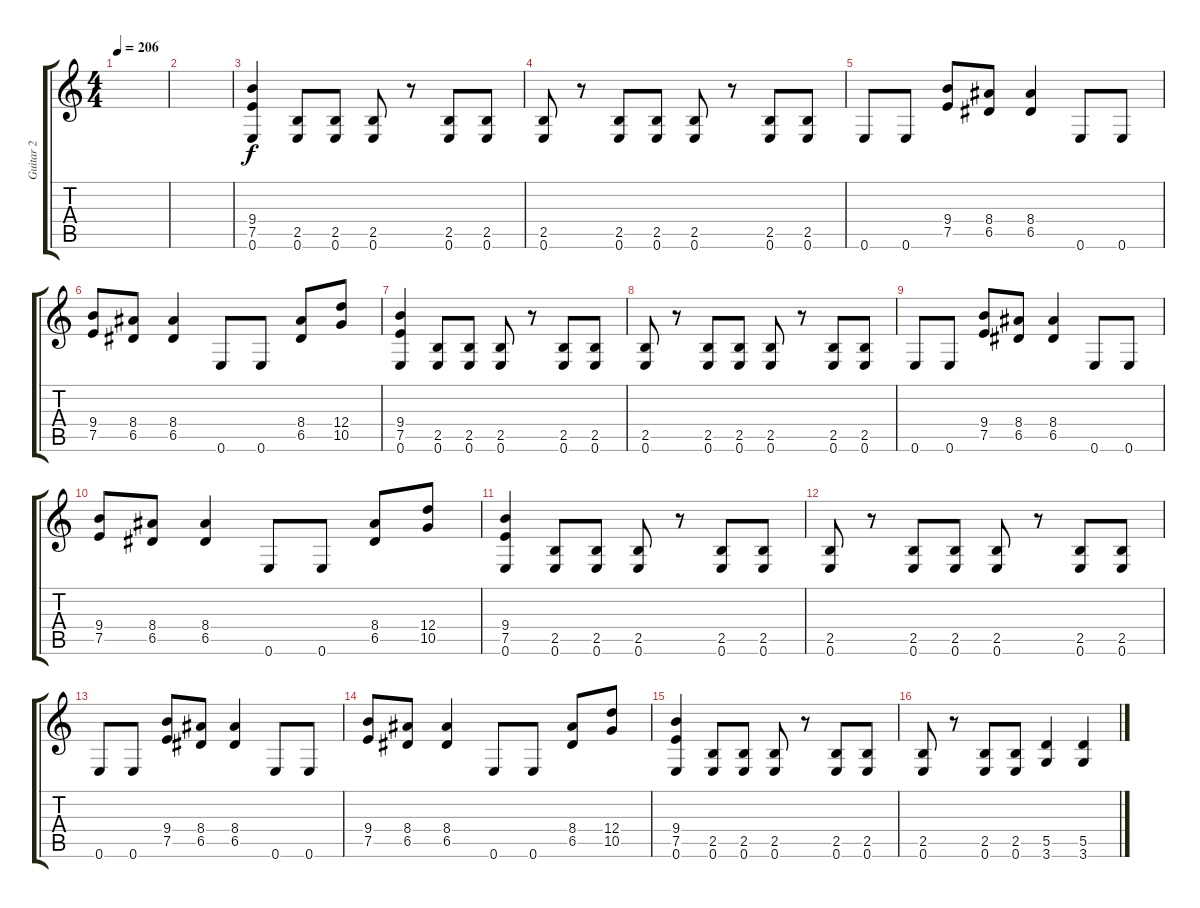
\track ("Guitar 2" "Guitar 2") {instrument distortionguitar}
\staff {score tabs}
\tuning (E4 B3 G3 D3 A2 E2) {hide}
\ts (4 4)
\tempo 206
\clef g2
\ks c
|
|
(9.4 7.5 0.6).4 (2.5 0.6).8 (2.5 0.6).8 (2.5 0.6).8 r.8 (2.5 0.6).8 (2.5 0.6).8 |
(2.5 0.6).8 r.8 (2.5 0.6).8 (2.5 0.6).8 (2.5 0.6).8 r.8 (2.5 0.6).8 (2.5 0.6).8 |
0.6.8 0.6.8 (9.4 7.5).8 (8.4 6.5).8 (8.4 6.5).4 0.6.8 0.6.8 |
(9.4 7.5).8 (8.4 6.5).8 (8.4 6.5).4 0.6.8 0.6.8 (8.4 6.5).8 (12.4 10.5).8 |
(9.4 7.5 0.6).4 (2.5 0.6).8 (2.5 0.6).8 (2.5 0.6).8 r.8 (2.5 0.6).8 (2.5 0.6).8 |
(2.5 0.6).8 r.8 (2.5 0.6).8 (2.5 0.6).8 (2.5 0.6).8 r.8 (2.5 0.6).8 (2.5 0.6).8 |
0.6.8 0.6.8 (9.4 7.5).8 (8.4 6.5).8 (8.4 6.5).4 0.6.8 0.6.8 |
(9.4 7.5).8 (8.4 6.5).8 (8.4 6.5).4 0.6.8 0.6.8 (8.4 6.5).8 (12.4 10.5).8 |
(9.4 7.5 0.6).4 (2.5 0.6).8 (2.5 0.6).8 (2.5 0.6).8 r.8 (2.5 0.6).8 (2.5 0.6).8 |
(2.5 0.6).8 r.8 (2.5 0.6).8 (2.5 0.6).8 (2.5 0.6).8 r.8 (2.5 0.6).8 (2.5 0.6).8 |
0.6.8 0.6.8 (9.4 7.5).8 (8.4 6.5).8 (8.4 6.5).4 0.6.8 0.6.8 |
(9.4 7.5).8 (8.4 6.5).8 (8.4 6.5).4 0.6.8 0.6.8 (8.4 6.5).8 (12.4 10.5).8 |
(9.4 7.5 0.6).4 (2.5 0.6).8 (2.5 0.6).8 (2.5 0.6).8 r.8 (2.5 0.6).8 (2.5 0.6).8 |
(2.5 0.6).8 r.8 (2.5 0.6).8 (2.5 0.6).8 (5.5 3.6).4 (5.5 3.6).4
